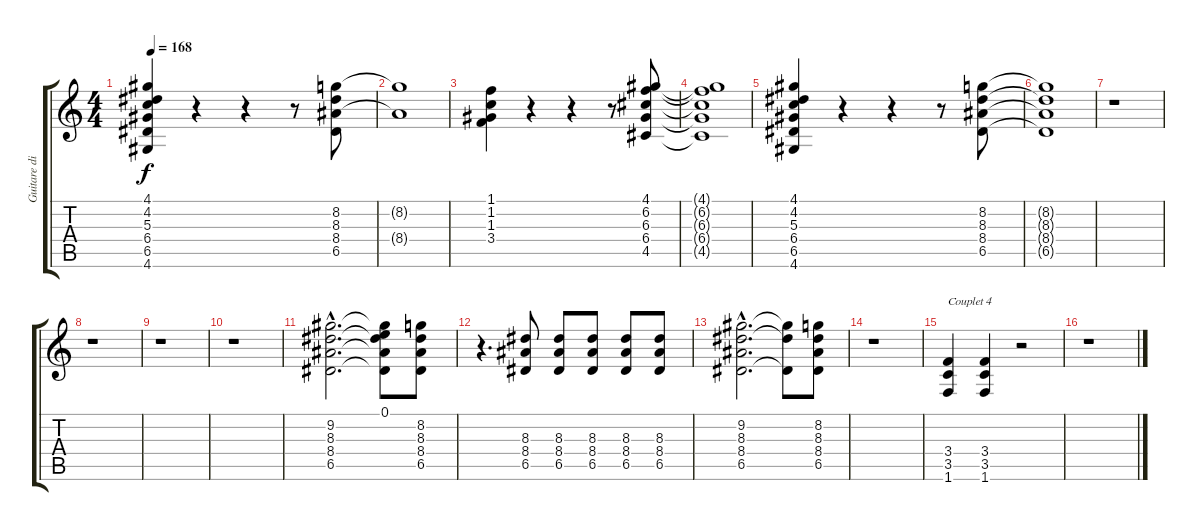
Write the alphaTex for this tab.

\track ("Guitare disto" "Guitare di") {instrument distortionguitar}
\staff {score tabs}
\tuning (E4 B3 G3 D3 A2 E2) {hide}
\ts (4 4)
\tempo 168
\clef g2
\ks c
(4.1 4.2 5.3 6.4 6.5 4.6).4{dy f} r.4 r.4 r.8 (8.2 8.3 8.4 6.5).8 |
(8.2{t} 8.4{t}).1 |
(1.1 1.2 1.3 3.4).4 r.4 r.4 r.8 (4.1 6.2 6.3 6.4 4.5).8 |
(4.1{t} 6.2{t} 6.3{t} 6.4{t} 4.5{t}).1 |
(4.1 4.2 5.3 6.4 6.5 4.6).4 r.4 r.4 r.8 (8.2 8.3 8.4 6.5).8 |
(8.2{t} 8.3{t} 8.4{t} 6.5{t}).1 |
r.1 |
r.1 |
r.1 |
r.1 |
(9.2{hac} 8.3{hac} 8.4{hac} 6.5{hac}).2{d} (0.1 9.2{t} 8.3{t} 8.4{t} 6.5{t}).8 (8.2 8.3 8.4 6.5).8 |
r.4{d} (8.3 8.4 6.5).8 (8.3 8.4 6.5).8 (8.3 8.4 6.5).8 (8.3 8.4 6.5).8 (8.3 8.4 6.5).8 |
(9.2{hac} 8.3{hac} 8.4{hac} 6.5{hac}).2{d} (9.2{t} 8.3{t} 6.5{t}).8 (8.2 8.3 8.4 6.5).8 |
r.1 |
(3.4 3.5 1.6).4{txt "Couplet 4"} (3.4 3.5 1.6).4 r.2 |
r.1
